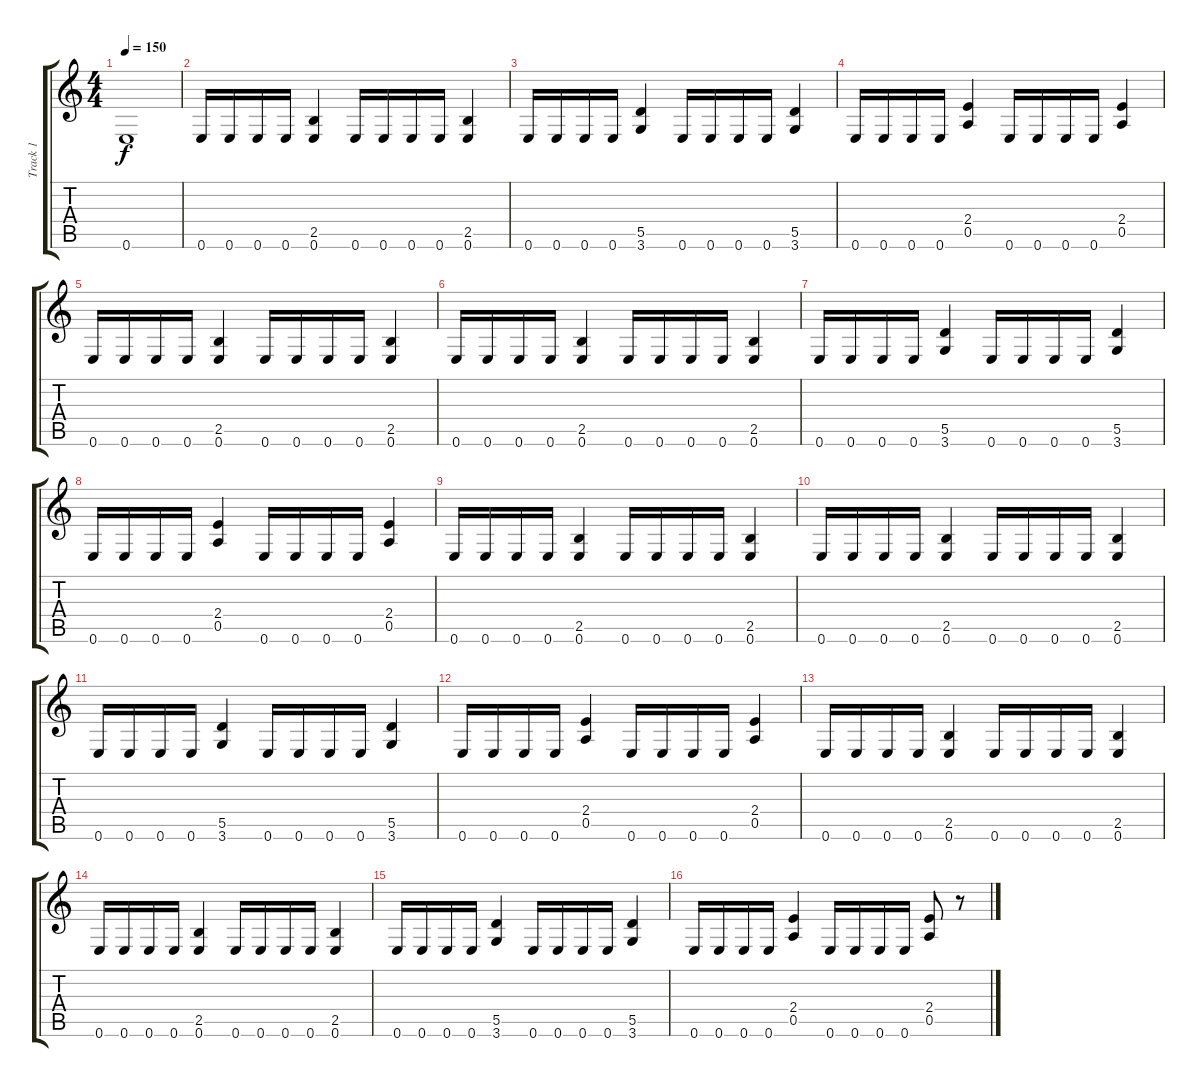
\track ("Track 1" "Track 1") {instrument distortionguitar}
\staff {score tabs}
\tuning (E4 B3 G3 D3 A2 E2) {hide}
\ts (4 4)
\tempo 150
\clef g2
\ks c
0.6{t}.1{dy f} |
0.6.16 0.6.16 0.6.16 0.6.16 (2.5 0.6).4 0.6.16 0.6.16 0.6.16 0.6.16 (2.5 0.6).4 |
0.6.16 0.6.16 0.6.16 0.6.16 (5.5 3.6).4 0.6.16 0.6.16 0.6.16 0.6.16 (5.5 3.6).4 |
0.6.16 0.6.16 0.6.16 0.6.16 (2.4 0.5).4 0.6.16 0.6.16 0.6.16 0.6.16 (2.4 0.5).4 |
0.6.16 0.6.16 0.6.16 0.6.16 (2.5 0.6).4 0.6.16 0.6.16 0.6.16 0.6.16 (2.5 0.6).4 |
0.6.16 0.6.16 0.6.16 0.6.16 (2.5 0.6).4 0.6.16 0.6.16 0.6.16 0.6.16 (2.5 0.6).4 |
0.6.16 0.6.16 0.6.16 0.6.16 (5.5 3.6).4 0.6.16 0.6.16 0.6.16 0.6.16 (5.5 3.6).4 |
0.6.16 0.6.16 0.6.16 0.6.16 (2.4 0.5).4 0.6.16 0.6.16 0.6.16 0.6.16 (2.4 0.5).4 |
0.6.16 0.6.16 0.6.16 0.6.16 (2.5 0.6).4 0.6.16 0.6.16 0.6.16 0.6.16 (2.5 0.6).4 |
0.6.16 0.6.16 0.6.16 0.6.16 (2.5 0.6).4 0.6.16 0.6.16 0.6.16 0.6.16 (2.5 0.6).4 |
0.6.16 0.6.16 0.6.16 0.6.16 (5.5 3.6).4 0.6.16 0.6.16 0.6.16 0.6.16 (5.5 3.6).4 |
0.6.16 0.6.16 0.6.16 0.6.16 (2.4 0.5).4 0.6.16 0.6.16 0.6.16 0.6.16 (2.4 0.5).4 |
0.6.16 0.6.16 0.6.16 0.6.16 (2.5 0.6).4 0.6.16 0.6.16 0.6.16 0.6.16 (2.5 0.6).4 |
0.6.16 0.6.16 0.6.16 0.6.16 (2.5 0.6).4 0.6.16 0.6.16 0.6.16 0.6.16 (2.5 0.6).4 |
0.6.16 0.6.16 0.6.16 0.6.16 (5.5 3.6).4 0.6.16 0.6.16 0.6.16 0.6.16 (5.5 3.6).4 |
0.6.16 0.6.16 0.6.16 0.6.16 (2.4 0.5).4 0.6.16 0.6.16 0.6.16 0.6.16 (2.4 0.5).8 r.8
